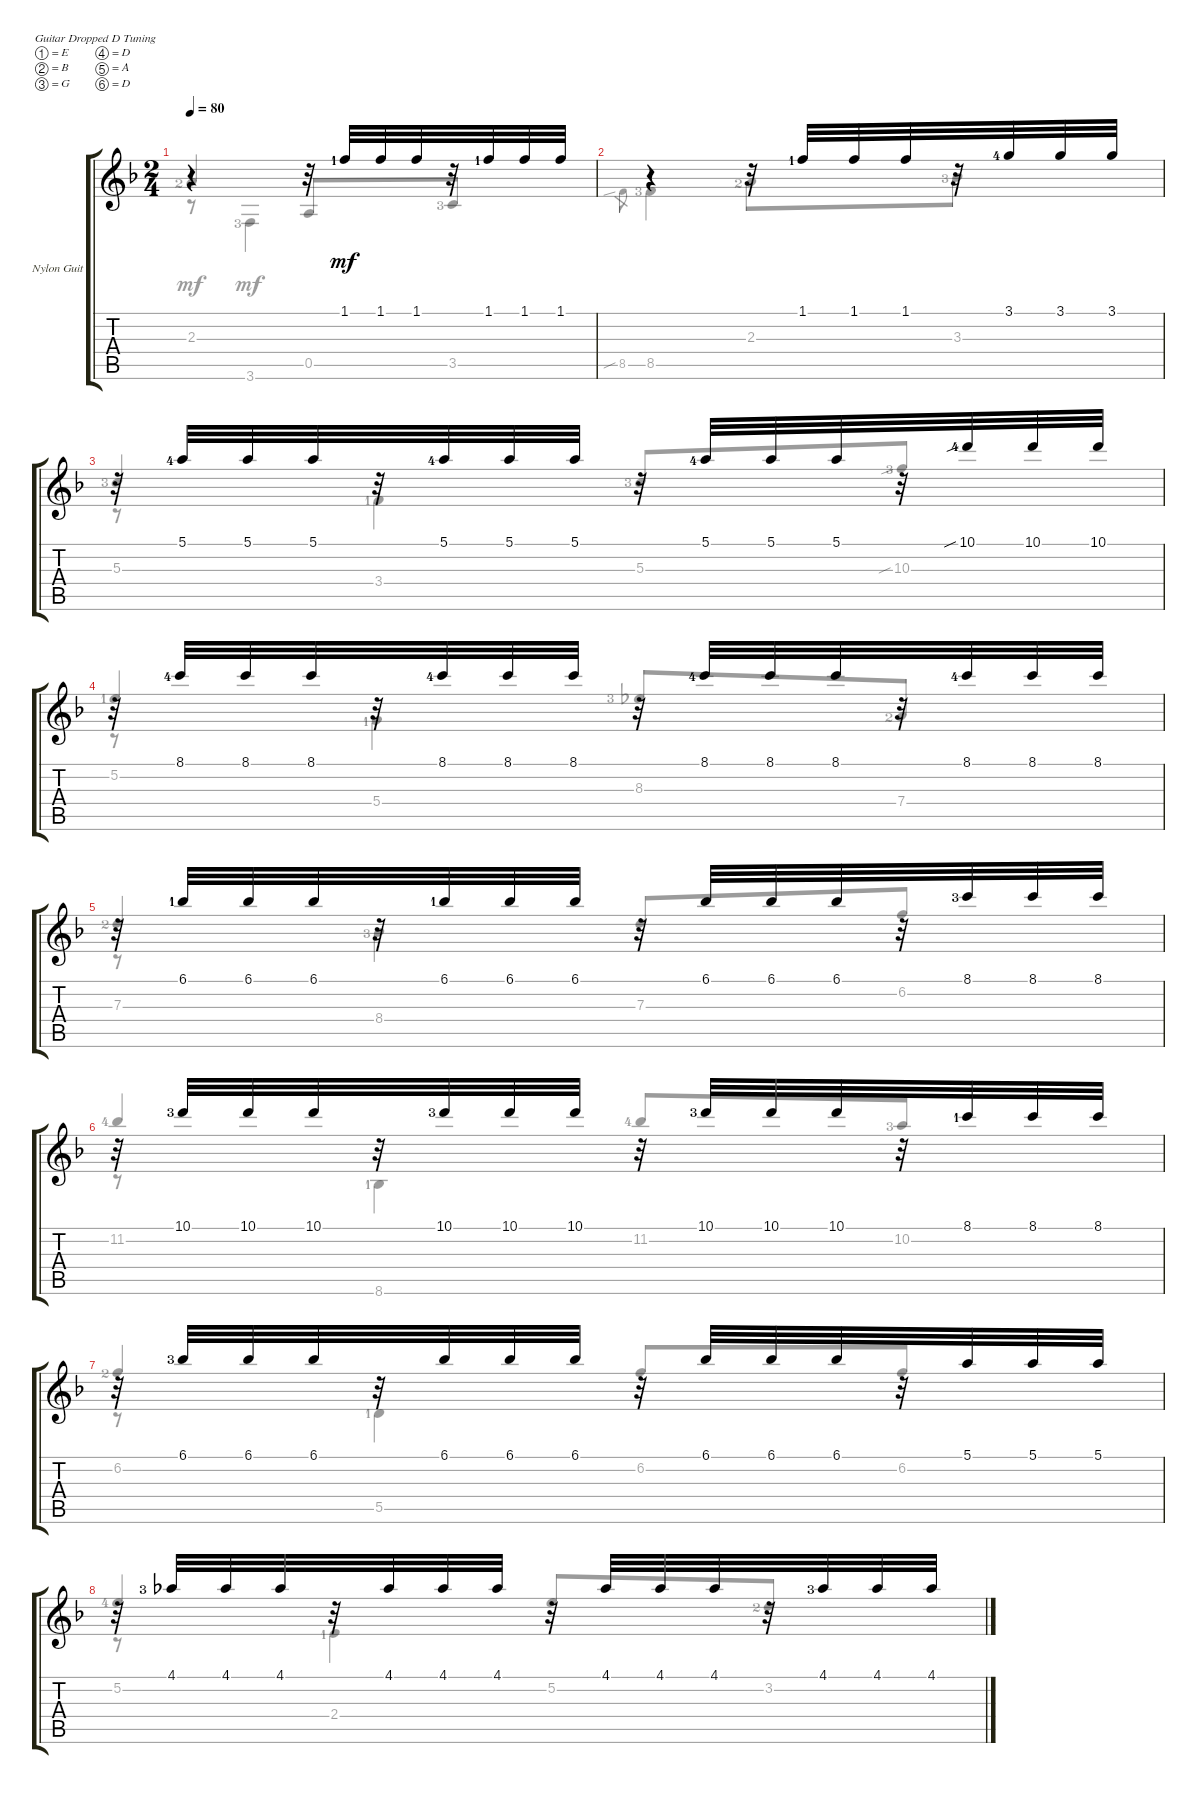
\defaultSystemsLayout 4
\bracketExtendMode groupsimilarinstruments
\firstSystemTrackNameOrientation horizontal
\otherSystemsTrackNameOrientation horizontal
\track ("Nylon Guitar" "Nylon Guit") {instrument acousticguitarsteel}
\staff {score tabs}
\tuning (E4 B3 G3 D3 A2 D2)
\voice
\ts (2 4)
\tempo 80
\clef g2
\ks dminor
r.4{dy mf} r.32 1.1{lf 2}.32 1.1.32 1.1.32 r.32 1.1{lf 2}.32 1.1.32 1.1.32 |
r.4 r.32 1.1{lf 2}.32 1.1.32 1.1.32 r.32 3.1{lf 5}.32 3.1.32 3.1.32 |
r.32 5.1{lf 5}.32 5.1.32 5.1.32 r.32 5.1{lf 5}.32 5.1.32 5.1.32 r.32 5.1{lf 5}.32 5.1.32 5.1.32 r.32 10.1{sib lf 5}.32 10.1.32 10.1.32 |
r.32 8.1{lf 5}.32 8.1.32 8.1.32 r.32 8.1{lf 5}.32 8.1.32 8.1.32 r.32 8.1{lf 5}.32 8.1.32 8.1.32 r.32 8.1{lf 5}.32 8.1.32 8.1.32 |
r.32 6.1{lf 2}.32 6.1.32 6.1.32 r.32 6.1{lf 2}.32 6.1.32 6.1.32 r.32 6.1.32 6.1.32 6.1.32 r.32 8.1{lf 4}.32 8.1.32 8.1.32 |
r.32 10.1{lf 4}.32 10.1.32 10.1.32 r.32 10.1{lf 4}.32 10.1.32 10.1.32 r.32 10.1{lf 4}.32 10.1.32 10.1.32 r.32 8.1{lf 2}.32 8.1.32 8.1.32 |
r.32 6.1{lf 4}.32 6.1.32 6.1.32 r.32 6.1.32 6.1.32 6.1.32 r.32 6.1.32 6.1.32 6.1.32 r.32 5.1.32 5.1.32 5.1.32 |
r.32 4.1{lf 4}.32 4.1.32 4.1.32 r.32 4.1.32 4.1.32 4.1.32 r.32 4.1.32 4.1.32 4.1.32 r.32 4.1{lf 4}.32 4.1.32 4.1.32
\voice
\clef g2
\ottava regular
\simile none
\ks dminor
2.3{lf 3}.4{dy mf beam invert} 0.5.8{beam invert} 3.5{lf 4}.8 |
8.5{sib}.8{gr} 8.5{lf 4}.4 2.3{lf 3}.8 3.3{lf 4}.8 |
5.3{lf 4}.4{beam invert} 5.3{lf 4}.8{beam invert} 10.3{sib lf 4}.8 |
5.2{lf 2}.4{beam invert} 8.3{lf 4}.8{beam invert} 7.4{lf 3}.8 |
7.3{lf 3}.4{beam invert} 7.3.8{beam invert} 6.2.8 |
11.2{lf 5}.4{beam invert} 11.2{lf 5}.8{beam invert} 10.2{lf 4}.8 |
6.2{lf 3}.4{beam invert} 6.2.8{beam invert} 6.2.8 |
5.2{lf 5}.4{beam invert} 5.2.8{beam invert} 3.2{lf 3}.8
\voice
\clef g2
\ottava regular
\simile none
\ks dminor
r.8{dy mf} 3.6{lf 4}.4 |
|
r.8 3.4{lf 2}.4 |
r.8 5.4{lf 2}.4 |
r.8 8.4{lf 4}.4 |
r.8 8.6{lf 2}.4 |
r.8 5.5{lf 2}.4 |
r.8 2.4{lf 2}.4
